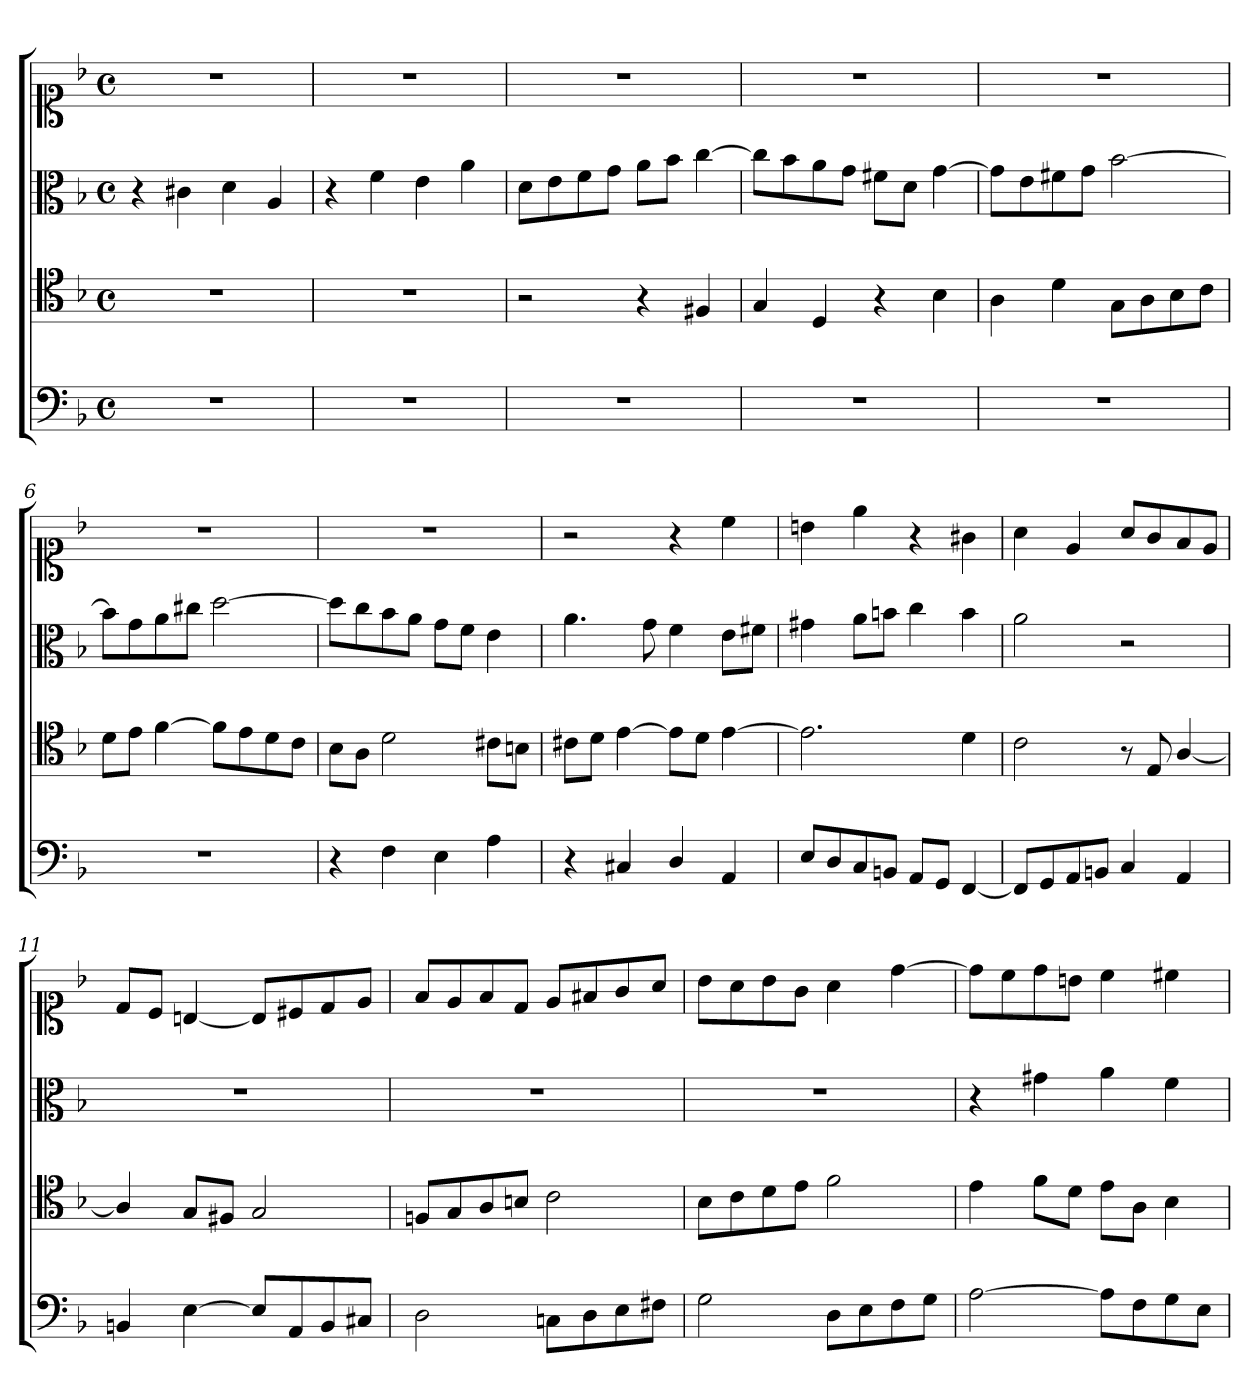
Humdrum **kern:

**kern	**kern	**kern	**kern
*part4	*part3	*part2	*part1
*staff4	*staff3	*staff2	*staff1
*clefF4	*clefC4	*clefC3	*clefC1
*k[b-]	*k[b-]	*k[b-]	*k[b-]
*d:	*d:	*d:	*d:
*M4/4	*M4/4	*M4/4	*M4/4
*met(c)	*met(c)	*met(c)	*met(c)
*MM144	*MM144	*MM144	*MM144
=1	=1	=1	=1
1r	1r	4r	1r
.	.	4c#X	.
.	.	4d	.
.	.	4A	.
=2	=2	=2	=2
1r	1r	4r	1r
.	.	4f	.
.	.	4e	.
.	.	4a	.
=3	=3	=3	=3
1r	2r	8dL	1r
.	.	8e	.
.	.	8f	.
.	.	8gJ	.
.	4r	8aL	.
.	.	8b-J	.
.	4F#X	[4cc	.
=4	=4	=4	=4
1r	4G	8ccL]	1r
.	.	8b-	.
.	4D	8a	.
.	.	8gJ	.
.	4r	8f#XL	.
.	.	8dJ	.
.	4B-	[4g	.
=5	=5	=5	=5
1r	4A	8gL]	1r
.	.	8e	.
.	4d	8f#X	.
.	.	8gJ	.
.	8GL	[2b-	.
.	8A	.	.
.	8B-	.	.
.	8cJ	.	.
=6	=6	=6	=6
1r	8dL	8b-L]	1r
.	8eJ	8g	.
.	[4f	8a	.
.	.	8cc#XJ	.
.	8fL]	[2dd	.
.	8e	.	.
.	8d	.	.
.	8cJ	.	.
=7	=7	=7	=7
4r	8B-L	8ddL]	1r
.	8AJ	8cc	.
4F	2d	8b-	.
.	.	8aJ	.
4E	.	8gL	.
.	.	8fJ	.
4A	8c#XL	4e	.
.	8BnJ	.	.
=8	=8	=8	=8
4r	8c#XL	4.a	2r
.	8dJ	.	.
4C#X	[4e	.	.
.	.	8g	.
4D/	8eL]	4f	4r
.	8dJ	.	.
4AA	[4e	8eL	4cc
.	.	8f#XJ	.
=9	=9	=9	=9
8EL	2.e]	4g#X	4bn
8D	.	.	.
8C	.	8aL	4ee
8BBnJ	.	8bnJ	.
8AAL	.	4cc	4r
8GGJ	.	.	.
[4FF	4d	4b	4g#X
=10	=10	=10	=10
8FFL]	2c	2a	4a
8GG	.	.	.
8AA	.	.	4e
8BBnJ	.	.	.
4C	8r	2r	8aL
.	8E	.	8g
4AA	[4A/	.	8f
.	.	.	8eJ
=11	=11	=11	=11
4BBn	4A/]	1r	8dL
.	.	.	8cJ
[4E	8GL	.	[4Bn
.	8F#XJ	.	.
8EL]	2G	.	8BL]
8AA	.	.	8c#X
8BB	.	.	8d
8C#XJ	.	.	8eJ
=12	=12	=12	=12
2D	8FnL	1r	8fL
.	8G	.	8e
.	8A	.	8f
.	8BnJ	.	8dJ
8CnL	2c	.	8eL
8D	.	.	8f#X
8E	.	.	8g
8F#XJ	.	.	8aJ
=13	=13	=13	=13
2G	8B-L	1r	8b-L
.	8c	.	8a
.	8d	.	8b-
.	8eJ	.	8gJ
8DL	2f	.	4a
8E	.	.	.
8F	.	.	[4dd
8GJ	.	.	.
=14	=14	=14	=14
[2A	4e	4r	8ddL]
.	.	.	8cc
.	8fL	4g#X	8dd
.	8dJ	.	8bnJ
8AL]	8eL	4a	4cc
8F	8AJ	.	.
8G	4B-	4f	4cc#X
8EJ	.	.	.
=	=	=	=
*-	*-	*-	*-
